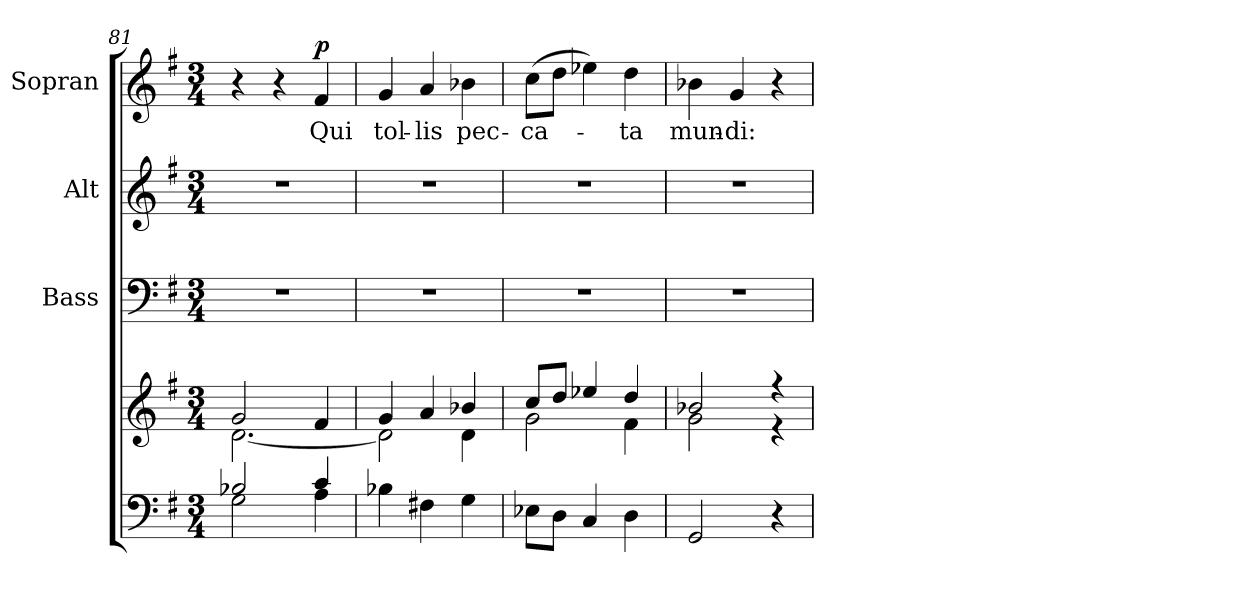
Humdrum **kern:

**kern	**kern	**kern	**kern	**kern	**text	**dynam
*part4	*part4	*part3	*part2	*part1	*part1	*part1
*staff5	*staff4	*staff3	*staff2	*staff1	*staff1	*staff1
*	*	*I"Bass	*I"Alt	*I"Sopran	*	*
*	*	*I'B.	*I'A.	*I'S.	*	*
*clefF4	*clefG2	*clefF4	*clefG2	*clefG2	*	*
*k[f#]	*k[f#]	*k[f#]	*k[f#]	*k[f#]	*	*
*G:	*G:	*G:	*G:	*G:	*	*
*M3/4	*M3/4	*M3/4	*M3/4	*M3/4	*	*
=81	=81	=81	=81	=81	=81	=81
*^	*^	*	*	*	*	*
2B-X/	2G\	2g/	[<2.d\	2.r	2.r	4r	.	.
.	.	.	.	.	.	4r	.	.
!	!	!	!	!	!	!	!LO:LY:b	!LO:DY:a
4c/	4A\	4f#/	.	.	.	4f#/	Qui	p
!!LO:LB:g=z
=82	=82	=82	=82	=82	=82	=82	=82	=82
!	!	!	!	!	!	!	!LO:LY:b	!
*v	*v	*	*	*	*	*	*	*
4B-X\	4g/	2d\]	2.r	2.r	4g/	tol-	.
!	!	!	!	!	!	!LO:LY:b	!
4F#X\	4a/	.	.	.	4a/	-lis	.
!	!	!	!	!	!	!LO:LY:b	!
4G\	4b-X/	4d\	.	.	4b-X\	pec-	.
=83	=83	=83	=83	=83	=83	=83	=83
!	!	!	!	!	!	!LO:LY:b	!
8E-X\L	8cc/L	2g\	2.r	2.r	(>8cc\L	-ca-	.
8D\J	8dd/J	.	.	.	8dd\J	.	.
4C/	4ee-X/	.	.	.	4ee-X\)	.	.
!	!	!	!	!	!	!LO:LY:b	!
4D\	4dd/	4f#\	.	.	4dd\	-ta	.
=84	=84	=84	=84	=84	=84	=84	=84
!	!	!	!	!	!	!LO:LY:b	!
2GG/	2b-X/	2g\	2.r	2.r	4b-X\	mun-	.
!	!	!	!	!	!	!LO:LY:b	!
.	.	.	.	.	4g/	-di:	.
4r	4r	4r	.	.	4r	.	.
*	*v	*v	*	*	*	*	*
=	=	=	=	=	=	=
*-	*-	*-	*-	*-	*-	*-
